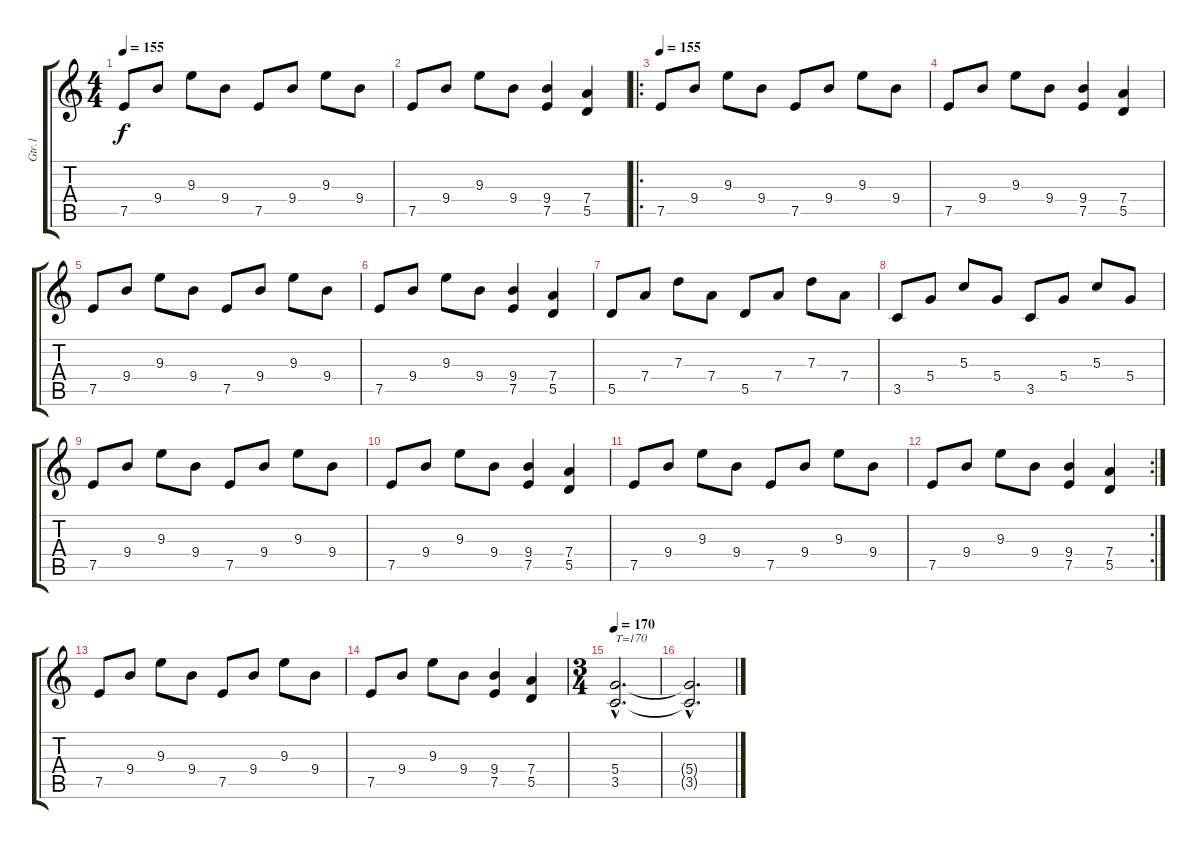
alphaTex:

\track ("Gtr.1" "Gtr.1") {instrument distortionguitar}
\staff {score tabs}
\tuning (E4 B3 G3 D3 A2 E2) {hide}
\ts (4 4)
\tempo 155
\clef g2
\ks c
7.5.8{dy f} 9.4.8 9.3.8 9.4.8 7.5.8 9.4.8 9.3.8 9.4.8 |
7.5.8 9.4.8 9.3.8 9.4.8 (9.4 7.5).4 (7.4 5.5).4 |
\ro
\tempo 155
7.5.8 9.4.8 9.3.8 9.4.8 7.5.8 9.4.8 9.3.8 9.4.8 |
7.5.8 9.4.8 9.3.8 9.4.8 (9.4 7.5).4 (7.4 5.5).4 |
7.5.8 9.4.8 9.3.8 9.4.8 7.5.8 9.4.8 9.3.8 9.4.8 |
7.5.8 9.4.8 9.3.8 9.4.8 (9.4 7.5).4 (7.4 5.5).4 |
5.5.8 7.4.8 7.3.8 7.4.8 5.5.8 7.4.8 7.3.8 7.4.8 |
3.5.8 5.4.8 5.3.8 5.4.8 3.5.8 5.4.8 5.3.8 5.4.8 |
7.5.8 9.4.8 9.3.8 9.4.8 7.5.8 9.4.8 9.3.8 9.4.8 |
7.5.8 9.4.8 9.3.8 9.4.8 (9.4 7.5).4 (7.4 5.5).4 |
7.5.8 9.4.8 9.3.8 9.4.8 7.5.8 9.4.8 9.3.8 9.4.8 |
\rc 2
7.5.8 9.4.8 9.3.8 9.4.8 (9.4 7.5).4 (7.4 5.5).4 |
7.5.8 9.4.8 9.3.8 9.4.8 7.5.8 9.4.8 9.3.8 9.4.8 |
7.5.8 9.4.8 9.3.8 9.4.8 (9.4 7.5).4 (7.4 5.5).4 |
\ts (3 4)
\tempo 170
(5.4{hac} 3.5{hac}).2{d txt "T=170"} |
(5.4{hac t} 3.5{hac t}).2{d}
